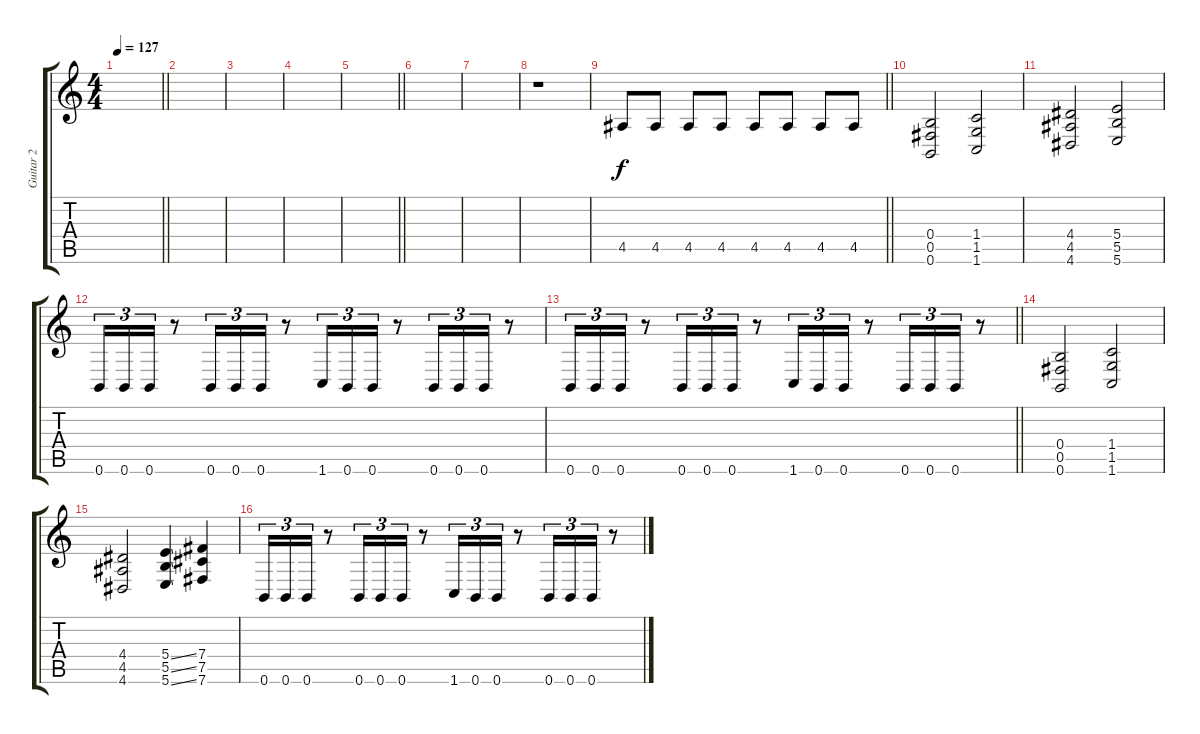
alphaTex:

\track ("Guitar 2" "Guitar 2") {instrument distortionguitar}
\staff {score tabs}
\tuning (Db4 Ab3 E3 B2 Gb2 B1) {hide}
\ts (4 4)
\tempo 127
\clef g2
\barLineRight lightlight
\ks c
|
\section ("" "")
|
|
|
\barLineRight lightlight
|
|
|
r.1{volume 0} |
\barLineRight lightlight
4.5.8{volume 16} 4.5.8 4.5.8 4.5.8 4.5.8 4.5.8 4.5.8 4.5.8 |
\section ("" "")
(0.4 0.5 0.6).2 (1.4 1.5 1.6).2 |
(4.4 4.5 4.6).2 (5.4 5.5 5.6).2 |
0.6.16{tu (3 2)} 0.6.16{tu (3 2)} 0.6.16{tu (3 2)} r.8 0.6.16{tu (3 2)} 0.6.16{tu (3 2)} 0.6.16{tu (3 2)} r.8 1.6.16{tu (3 2)} 0.6.16{tu (3 2)} 0.6.16{tu (3 2)} r.8 0.6.16{tu (3 2)} 0.6.16{tu (3 2)} 0.6.16{tu (3 2)} r.8 |
\barLineRight lightlight
0.6.16{tu (3 2)} 0.6.16{tu (3 2)} 0.6.16{tu (3 2)} r.8 0.6.16{tu (3 2)} 0.6.16{tu (3 2)} 0.6.16{tu (3 2)} r.8 1.6.16{tu (3 2)} 0.6.16{tu (3 2)} 0.6.16{tu (3 2)} r.8 0.6.16{tu (3 2)} 0.6.16{tu (3 2)} 0.6.16{tu (3 2)} r.8 |
(0.4 0.5 0.6).2 (1.4 1.5 1.6).2 |
(4.4 4.5 4.6).2 (5.4{ss} 5.5{ss} 5.6{ss}).4 (7.4 7.5 7.6).4 |
0.6.16{tu (3 2)} 0.6.16{tu (3 2)} 0.6.16{tu (3 2)} r.8 0.6.16{tu (3 2)} 0.6.16{tu (3 2)} 0.6.16{tu (3 2)} r.8 1.6.16{tu (3 2)} 0.6.16{tu (3 2)} 0.6.16{tu (3 2)} r.8 0.6.16{tu (3 2)} 0.6.16{tu (3 2)} 0.6.16{tu (3 2)} r.8
